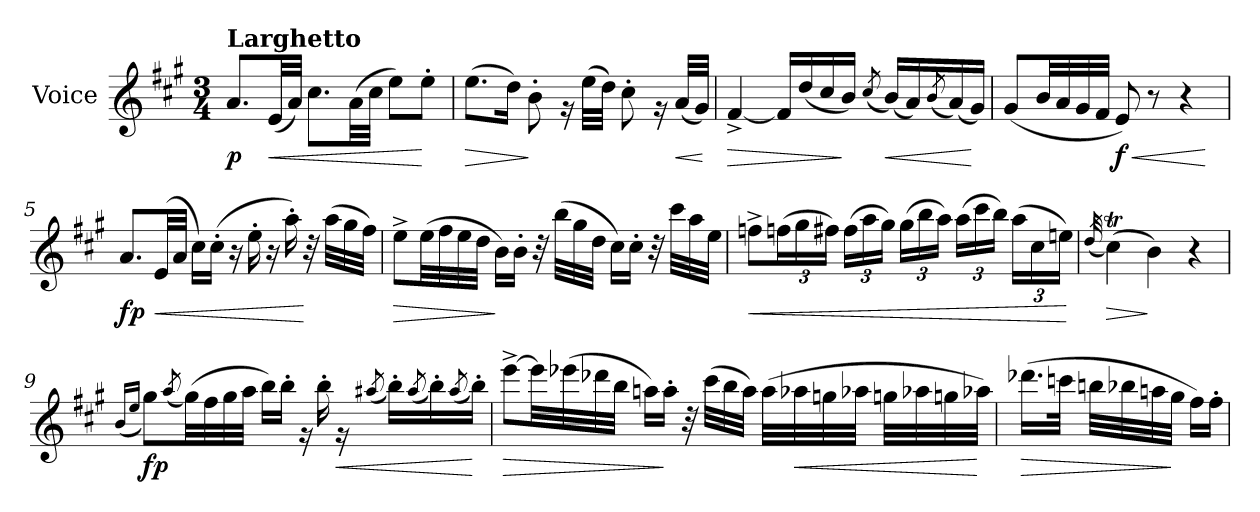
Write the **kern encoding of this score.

**kern	**dynam
*part1	*part1
*staff1	*staff1
*I"Voice	*
*I'V	*
*clefG2	*
*k[f#c#g#]	*
*A:	*
*M3/4	*
*MM44	*
=1	=1
!LO:TX:a:B:t=Larghetto	!
!	!LO:DY:b
8.a/L	p
!	!LO:HP:b
(<32e/LL	<
32a/JJJ)	.
8.cc#\L	.
(>32a\LL	.
32cc#\JJJ	.
8ee\L)	.
8ee'>\J	[
=2	=2
!	!LO:HP:b
(>8.ee\L	>
16dd\Jk)	.
8b'>\	]
16rg	.
(>32ee\LLL	.
32dd\JJJ)	.
8cc#'>\	.
16rg	.
!	!LO:HP:b
(<32a/LLL	<
32g#/JJJ)	.
.	[
=3	=3
!	!LO:HP:b
[4f#^</	>
16f#/LL]	.
(<16dd/	.
16cc#/	.
16b/JJ)	]
(<8qcc#/	.
!	!LO:HP:b
(<16b/LL)	<
16a/)	.
(<8qb/	.
(<16a/)	.
16g#/JJ)	[
!!LO:LB:g=z
=4	=4
(<8g#/L	.
32b/LL	.
32a/	.
32g#/	.
32f#/JJJ	.
!	!LO:HP:b
!	!LO:DY:n=1:b
8e/)	< f
8r	.
4r	.
.	[
=5	=5
!	!LO:DY:b
8.a/L	fp
!	!LO:HP:b
(>32e/LL	<
32a/JJJ	.
16cc#\LL)	.
(>16cc#'>\JJ	.
16r	.
16ee'>\	.
16r	.
16aa'>\)	.
32r	[
(>32aa\LLL	.
32gg#\	.
32ff#\JJJ)	.
=6	=6
!	!LO:HP:b
8ee^>\L	>
(>32ee\LL	.
32ff#\	.
32ee\	.
32dd\JJJ	.
16b\LL)	]
16b'>\JJ	.
32r	.
(>32bb\LLL	.
32gg#\	.
32dd\JJJ	.
16cc#\LL)	.
16cc#'>\JJ	.
32r	.
32ccc#\LLL	.
32aa\	.
32ee\JJJ	.
!!LO:LB:g=z
=7	=7
!	!LO:HP:b
8ffn^>i\L	<
*Xbrackettup	*
(>24ffni\L	.
24gg#\	.
24ff#\JJ)	.
(>24ff#\LL	.
24aa\	.
24gg#\JJ)	.
(>24gg#\LL	.
24bb\	.
24aa\JJ)	.
(>24aa\LL	.
24ccc#\	.
24bb\JJ)	.
(>24aa\LL	.
24cc#\	.
24een\JJ)	.
.	[
=8	=8
(<32qdd/	.
!	!LO:HP:b
(>4cc#t\)	>
4b\)	]
4r	.
!!LO:LB:g=z
=9	=9
(<16qb/LL	.
16qee/JJ	.
!	!LO:DY:b
8gg#\L)	fp
(<8qaa/	.
(>32gg#j\LL)	.
32ff#\	.
32gg#j\	.
32aa\JJJ	.
16bb\LL)	.
16bb'>\JJ	.
16rg	.
16bb'>\	.
!	!LO:HP:b
16rg	<
(<8qaa#Xj/	.
16bb'>\LL)	.
(<8qaa#j/	.
16bb'>\)	.
(<8qaa#j/	.
16bb'>\JJ)	[
!!LO:LB:g=z
=10	=10
!	!LO:HP:b
[8eee^>\L	>
32eee\LL]	.
(>32eee-Xi\	.
32ddd-Xi\	.
32bb\JJJ	.
16aan\LL)	.
16aa'>\JJ	]
32r	.
(>32ccc#\LLL	.
32bb\	.
32aa\JJJ)	.
(>32aa\LLL	.
!	!LO:HP:b
32aa-Xi\	<
32ggni\	.
32aa-Xi\JJJ	.
32ggni\LLL	.
32aa-Xi\	.
32ggni\	.
32aa-Xi\JJJ)	[
=11	=11
!	!LO:HP:b
(>16.ddd-Xi\LL	>
32cccni\JJk	.
32bbn\LLL	.
32bb-Xi\	.
32aan\	.
32gg#j\JJJ	]
16ff#\LL)	.
16ff#'>\JJ	.
=	=
*-	*-
